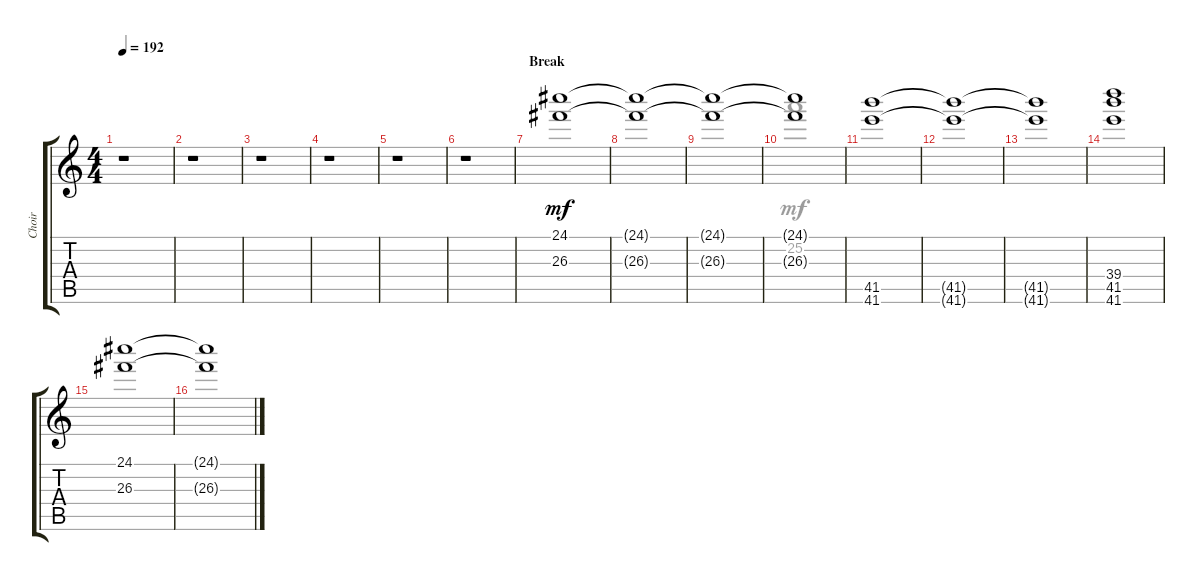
\track ("Choir" "Choir") {instrument electricguitarclean}
\staff {score tabs}
\tuning (Db4 Ab3 E3 B2 Gb2 B1) {hide}
\voice
\ts (4 4)
\tempo 192
\clef g2
\ks aminor
r.1{dy mf} |
r.1 |
r.1 |
r.1 |
r.1 |
r.1 |
\section ("" "Break")
(24.1 26.3).1 |
(24.1{t} 26.3{t}).1 |
(24.1{t} 26.3{t}).1 |
(24.1{t} 26.3{t}).1 |
(41.5 41.6).1 |
(41.5{t} 41.6{t}).1 |
(41.5{t} 41.6{t}).1 |
(39.4 41.5 41.6).1 |
(24.1 26.3).1 |
(24.1{t} 26.3{t}).1
\voice
\clef g2
\ottava regular
\simile none
\ks aminor
|
|
|
|
|
|
|
|
|
25.2.1 |
|
|
|
|
|
